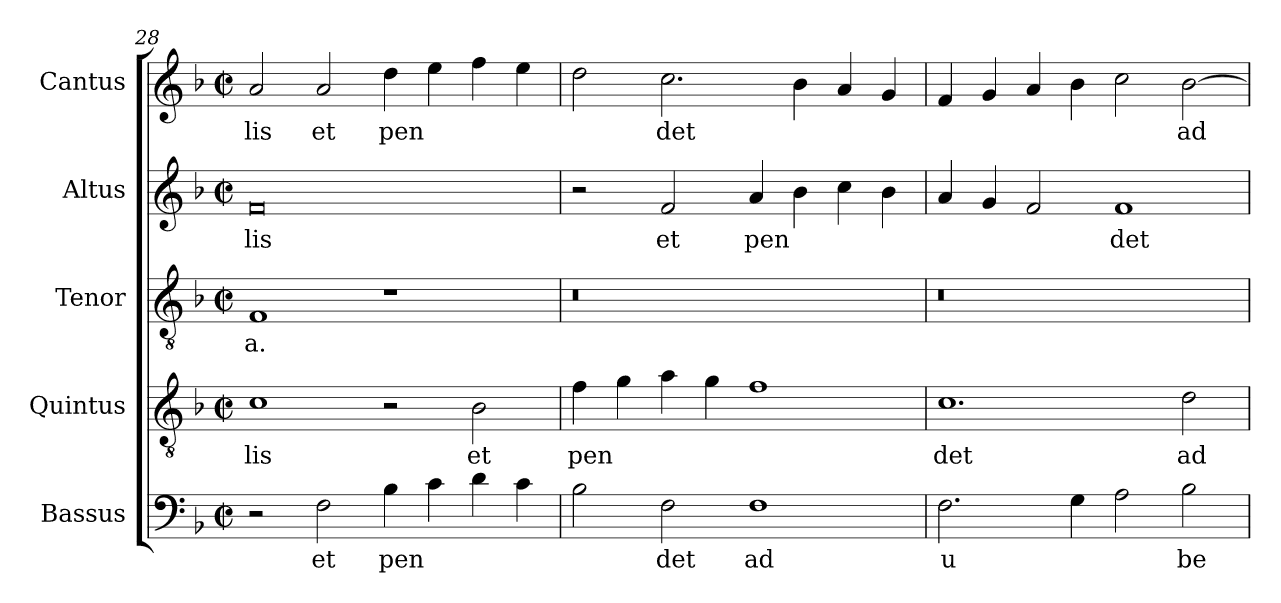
**kern	**text	**kern	**text	**kern	**text	**kern	**text	**kern	**text
*part5	*part5	*part4	*part4	*part3	*part3	*part2	*part2	*part1	*part1
*staff5	*staff5	*staff4	*staff4	*staff3	*staff3	*staff2	*staff2	*staff1	*staff1
*I"Bassus	*	*I"Quintus	*	*I"Tenor	*	*I"Altus	*	*I"Cantus	*
*clefF4	*	*clefGv2	*	*clefGv2	*	*clefG2	*	*clefG2	*
*k[b-]	*	*k[b-]	*	*k[b-]	*	*k[b-]	*	*k[b-]	*
*F:	*	*F:	*	*F:	*	*F:	*	*F:	*
*M2/2	*	*M2/2	*	*M2/2	*	*M2/2	*	*M2/2	*
*met(c|)	*	*met(c|)	*	*met(c|)	*	*met(c|)	*	*met(c|)	*
=28	=28	=28	=28	=28	=28	=28	=28	=28	=28
!	!	!	!LO:LY:b:cj	!	!LO:LY:b:cj	!	!LO:LY:b:cj	!	!LO:LY:b:cj
2r	.	1c	-lis	1F	a.	0f	lis	2a/	lis
!	!LO:LY:b:cj	!	!	!	!	!	!	!	!LO:LY:b:cj
2F\	et	.	.	.	.	.	.	2a/	et
!	!LO:LY:b:cj	!	!	!	!	!	!	!	!LO:LY:b:cj
4B-\	pen	2r	.	1r	.	.	.	4dd\	pen
!	!LO:LY:b:cj	!	!	!	!	!	!	!	!LO:LY:b:cj
4c\	.	.	.	.	.	.	.	4ee\	.
!	!LO:LY:b:cj	!	!LO:LY:b:cj	!	!	!	!	!	!LO:LY:b:cj
4d\	.	2B-\	et	.	.	.	.	4ff\	.
!	!LO:LY:b:cj	!	!	!	!	!	!	!	!LO:LY:b:cj
4c\	.	.	.	.	.	.	.	4ee\	.
=29	=29	=29	=29	=29	=29	=29	=29	=29	=29
!	!LO:LY:b:cj	!	!LO:LY:b:cj	!	!	!	!	!	!LO:LY:b:cj
2B-\	.	4f\	pen-	0r	.	2r	.	2dd\	.
!	!	!	!LO:LY:b:cj	!	!	!	!	!	!
.	.	4g\	--	.	.	.	.	.	.
!	!LO:LY:b:cj	!	!LO:LY:b:cj	!	!	!	!LO:LY:b:cj	!	!LO:LY:b:cj
2F\	det	4a\	--	.	.	2f/	et	2.cc\	det
!	!	!	!LO:LY:b:cj	!	!	!	!	!	!
.	.	4g\	--	.	.	.	.	.	.
!	!LO:LY:b:cj	!	!LO:LY:b:cj	!	!	!	!LO:LY:b:cj	!	!
1F	ad	1f	--	.	.	4a/	pen	.	.
!	!	!	!	!	!	!	!LO:LY:b:cj	!	!LO:LY:b:cj
.	.	.	.	.	.	4b-\	.	4b-\	.
!	!	!	!	!	!	!	!LO:LY:b:cj	!	!LO:LY:b:cj
.	.	.	.	.	.	4cc\	.	4a/	.
!	!	!	!	!	!	!	!LO:LY:b:cj	!	!LO:LY:b:cj
.	.	.	.	.	.	4b-\	.	4g/	.
=30	=30	=30	=30	=30	=30	=30	=30	=30	=30
!	!LO:LY:b:cj	!	!LO:LY:b:cj	!	!	!	!LO:LY:b:cj	!	!LO:LY:b:cj
2.F\	u	1.c	-det	0r	.	4a/	.	4f/	.
!	!	!	!	!	!	!	!LO:LY:b:cj	!	!LO:LY:b:cj
.	.	.	.	.	.	4g/	.	4g/	.
!	!	!	!	!	!	!	!LO:LY:b:cj	!	!LO:LY:b:cj
.	.	.	.	.	.	2f/	.	4a/	.
!	!LO:LY:b:cj	!	!	!	!	!	!	!	!LO:LY:b:cj
4G\	.	.	.	.	.	.	.	4b-\	.
!	!LO:LY:b:cj	!	!	!	!	!	!LO:LY:b:cj	!	!LO:LY:b:cj
2A\	.	.	.	.	.	1f	det	2cc\	.
!	!LO:LY:b:cj	!	!LO:LY:b:cj	!	!	!	!	!	!LO:LY:b:cj
2B-\	be	2d\	ad	.	.	.	.	[>2b-\	ad
=	=	=	=	=	=	=	=	=	=
*-	*-	*-	*-	*-	*-	*-	*-	*-	*-
